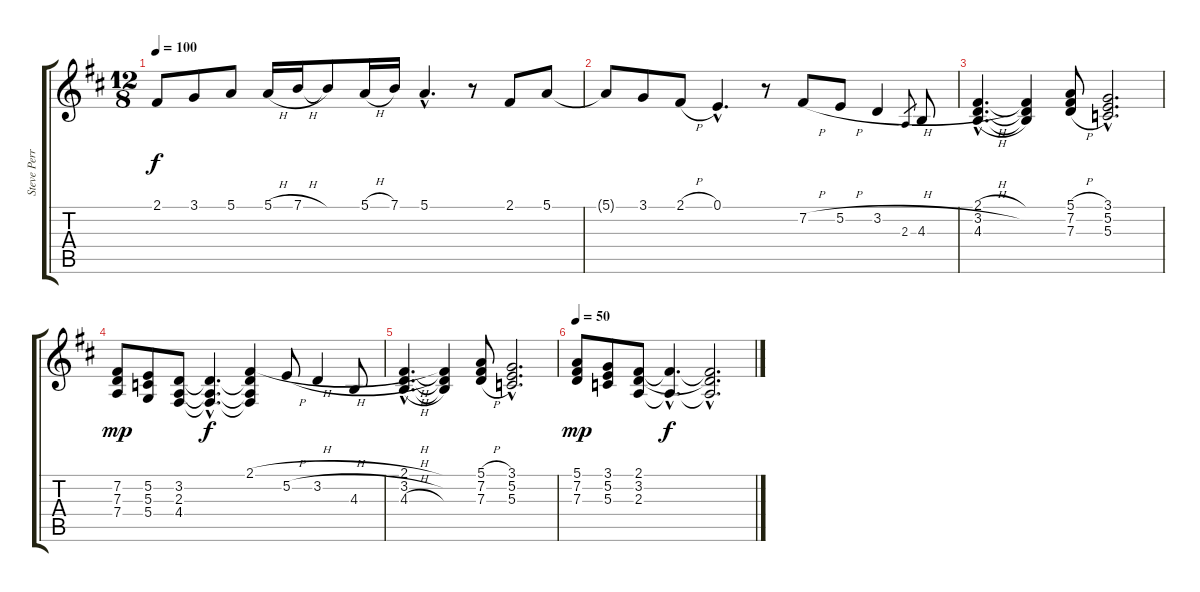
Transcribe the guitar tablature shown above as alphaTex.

\track ("Steve Perry" "Steve Perr") {instrument synthvoice}
\staff {score tabs}
\tuning (E4 B3 G3 D3 A2 E2) {hide}
\ts (12 8)
\tempo 100
\clef g2
\ks d
2.1.8{dy f} 3.1.8 5.1.8 5.1{h}.16 7.1{h}.16 7.1{t}.8 5.1{h}.16 7.1.16 5.1{hac}.4{d} r.8 2.1.8 5.1.8 |
5.1{t}.8 3.1.8 2.1{h}.8 0.1{hac}.4{d} r.8 7.2{h}.8 5.2{h}.8 3.2{h}.4 2.3.8{gr} 4.3.8 |
(2.1{h hac} 3.2{h hac} 4.3{h hac}).4{d} (2.1{t} 3.2{t} 4.3{t}).4 (5.1{h} 7.2{h} 7.3{h}).8 (3.1{hac} 5.2{hac} 5.3{hac}).2{d} |
(7.2 7.3 7.4).8{dy mp} (5.2 5.3 5.4).8 (3.2 2.3 4.4).8 (3.2{hac t} 2.3{hac t} 4.4{hac t}).4{d dy f} (2.1{h} 3.2{t} 2.3{t} 4.4{t}).4 5.2{h}.8 3.2{h}.4 4.3.8 |
(2.1{h hac} 3.2{h hac} 4.3{h hac}).4{d} (2.1{t} 3.2{t} 4.3{t}).4 (5.1{h} 7.2{h} 7.3{h}).8 (3.1{hac} 5.2{hac} 5.3{hac}).2{d} |
\tempo 50
(5.1 7.2 7.3).8{dy mp} (3.1 5.2 5.3).8 (2.1 3.2 2.3).8 (2.1{hac t} 2.3{hac t}).4{d dy f} (2.1{hac t} 3.2{hac t} 2.3{hac t}).2{d}
